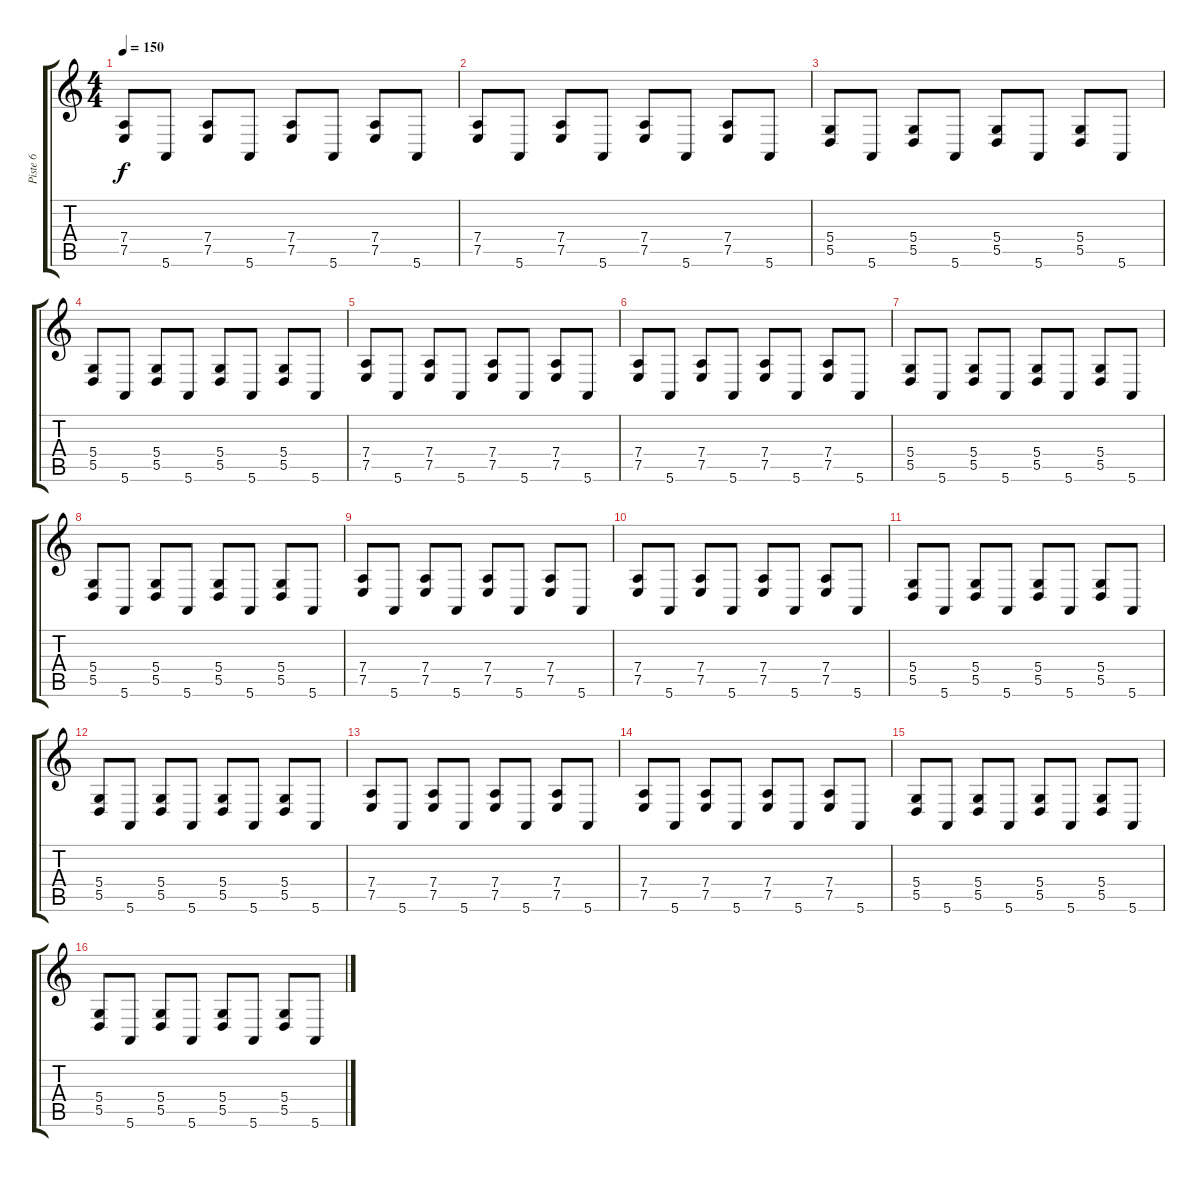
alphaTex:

\track ("Piste 6" "Piste 6") {instrument lead1square}
\staff {score tabs}
\tuning (E4 B3 G3 D3 A2 E2) {hide}
\ts (4 4)
\tempo 150
\clef g2
\ks c
(7.4 7.5).8{dy f} 5.6.8 (7.4 7.5).8 5.6.8 (7.4 7.5).8 5.6.8 (7.4 7.5).8 5.6.8 |
(7.4 7.5).8 5.6.8 (7.4 7.5).8 5.6.8 (7.4 7.5).8 5.6.8 (7.4 7.5).8 5.6.8 |
(5.4 5.5).8 5.6.8 (5.4 5.5).8 5.6.8 (5.4 5.5).8 5.6.8 (5.4 5.5).8 5.6.8 |
(5.4 5.5).8 5.6.8 (5.4 5.5).8 5.6.8 (5.4 5.5).8 5.6.8 (5.4 5.5).8 5.6.8 |
(7.4 7.5).8 5.6.8 (7.4 7.5).8 5.6.8 (7.4 7.5).8 5.6.8 (7.4 7.5).8 5.6.8 |
(7.4 7.5).8 5.6.8 (7.4 7.5).8 5.6.8 (7.4 7.5).8 5.6.8 (7.4 7.5).8 5.6.8 |
(5.4 5.5).8 5.6.8 (5.4 5.5).8 5.6.8 (5.4 5.5).8 5.6.8 (5.4 5.5).8 5.6.8 |
(5.4 5.5).8 5.6.8 (5.4 5.5).8 5.6.8 (5.4 5.5).8 5.6.8 (5.4 5.5).8 5.6.8 |
(7.4 7.5).8 5.6.8 (7.4 7.5).8 5.6.8 (7.4 7.5).8 5.6.8 (7.4 7.5).8 5.6.8 |
(7.4 7.5).8 5.6.8 (7.4 7.5).8 5.6.8 (7.4 7.5).8 5.6.8 (7.4 7.5).8 5.6.8 |
(5.4 5.5).8 5.6.8 (5.4 5.5).8 5.6.8 (5.4 5.5).8 5.6.8 (5.4 5.5).8 5.6.8 |
(5.4 5.5).8 5.6.8 (5.4 5.5).8 5.6.8 (5.4 5.5).8 5.6.8 (5.4 5.5).8 5.6.8 |
(7.4 7.5).8 5.6.8 (7.4 7.5).8 5.6.8 (7.4 7.5).8 5.6.8 (7.4 7.5).8 5.6.8 |
(7.4 7.5).8 5.6.8 (7.4 7.5).8 5.6.8 (7.4 7.5).8 5.6.8 (7.4 7.5).8 5.6.8 |
(5.4 5.5).8 5.6.8 (5.4 5.5).8 5.6.8 (5.4 5.5).8 5.6.8 (5.4 5.5).8 5.6.8 |
(5.4 5.5).8 5.6.8 (5.4 5.5).8 5.6.8 (5.4 5.5).8 5.6.8 (5.4 5.5).8 5.6.8
